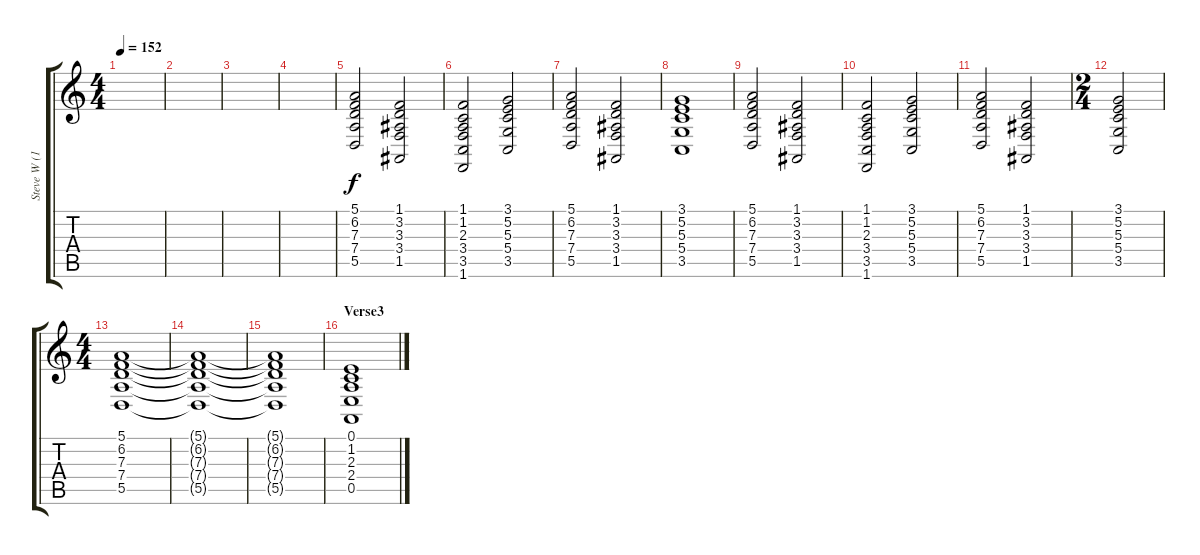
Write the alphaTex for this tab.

\track ("Steve W (1)" "Steve W (1") {instrument stringensemble2}
\staff {score tabs}
\tuning (E4 B3 G3 D3 A2 E2) {hide}
\ts (4 4)
\tempo 152
\clef g2
\ks c
|
|
|
|
\section ("" "")
(5.1 6.2 7.3 7.4 5.5).2 (1.1 3.2 3.3 3.4 1.5).2 |
(1.1 1.2 2.3 3.4 3.5 1.6).2 (3.1 5.2 5.3 5.4 3.5).2 |
(5.1 6.2 7.3 7.4 5.5).2 (1.1 3.2 3.3 3.4 1.5).2 |
(3.1 5.2 5.3 5.4 3.5).1 |
(5.1 6.2 7.3 7.4 5.5).2 (1.1 3.2 3.3 3.4 1.5).2 |
(1.1 1.2 2.3 3.4 3.5 1.6).2 (3.1 5.2 5.3 5.4 3.5).2 |
(5.1 6.2 7.3 7.4 5.5).2 (1.1 3.2 3.3 3.4 1.5).2 |
\ts (2 4)
(3.1 5.2 5.3 5.4 3.5).2 |
\ts (4 4)
(5.1 6.2 7.3 7.4 5.5).1 |
(5.1{t} 6.2{t} 7.3{t} 7.4{t} 5.5{t}).1 |
(5.1{t} 6.2{t} 7.3{t} 7.4{t} 5.5{t}).1 |
\section ("" "Verse3")
(0.1 1.2 2.3 2.4 0.5).1
